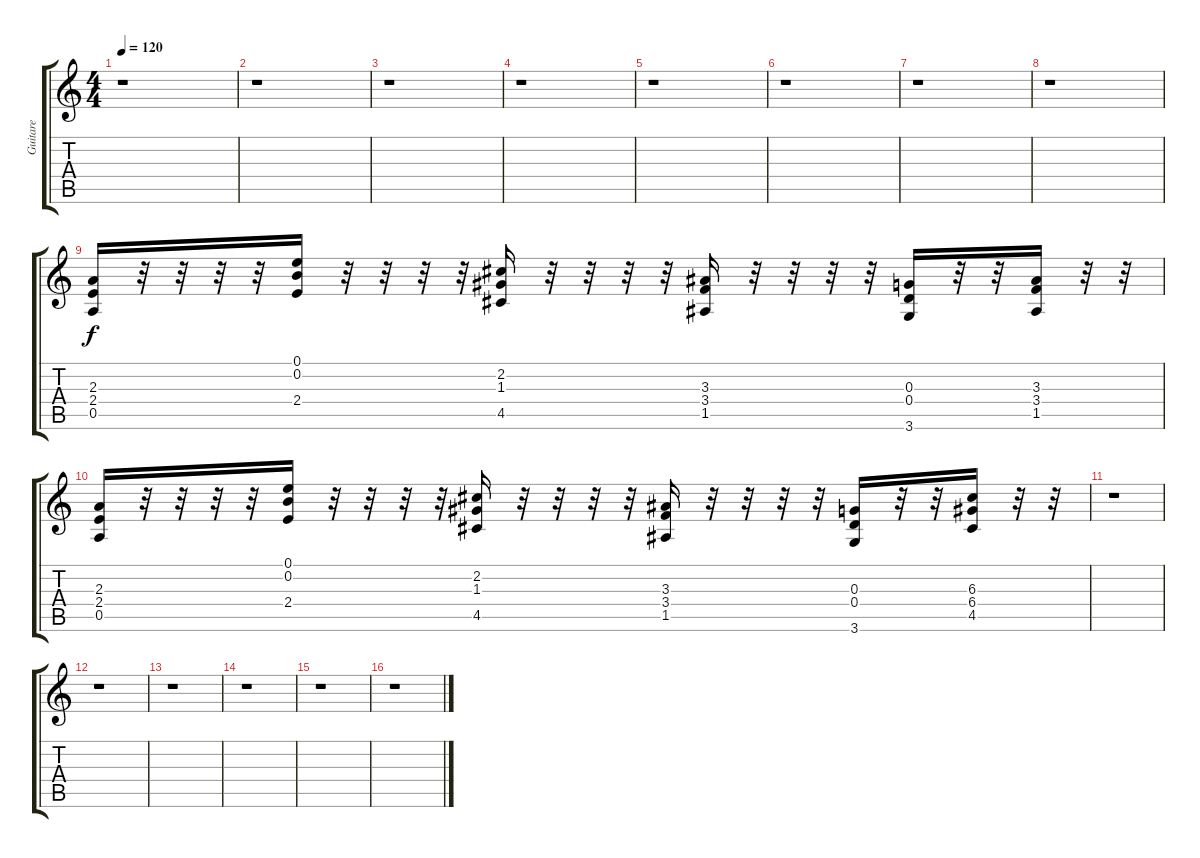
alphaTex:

\track ("Guitare" "Guitare") {instrument overdrivenguitar}
\staff {score tabs}
\tuning (E4 B3 G3 D3 A2 E2) {hide}
\ts (4 4)
\tempo 120
\clef g2
\ks c
r.1{dy f} |
r.1 |
r.1 |
r.1 |
r.1 |
r.1 |
r.1 |
r.1 |
(2.3 2.4 0.5).16 r.32 r.32 r.32 r.32 (0.1 0.2 2.4).16 r.32 r.32 r.32 r.32 (2.2 1.3 4.5).16 r.32 r.32 r.32 r.32 (3.3 3.4 1.5).16 r.32 r.32 r.32 r.32 (0.3 0.4 3.6).16 r.32 r.32 (3.3 3.4 1.5).16 r.32 r.32 |
(2.3 2.4 0.5).16 r.32 r.32 r.32 r.32 (0.1 0.2 2.4).16 r.32 r.32 r.32 r.32 (2.2 1.3 4.5).16 r.32 r.32 r.32 r.32 (3.3 3.4 1.5).16 r.32 r.32 r.32 r.32 (0.3 0.4 3.6).16 r.32 r.32 (6.3 6.4 4.5).16 r.32 r.32 |
r.1 |
r.1 |
r.1 |
r.1 |
r.1 |
r.1
